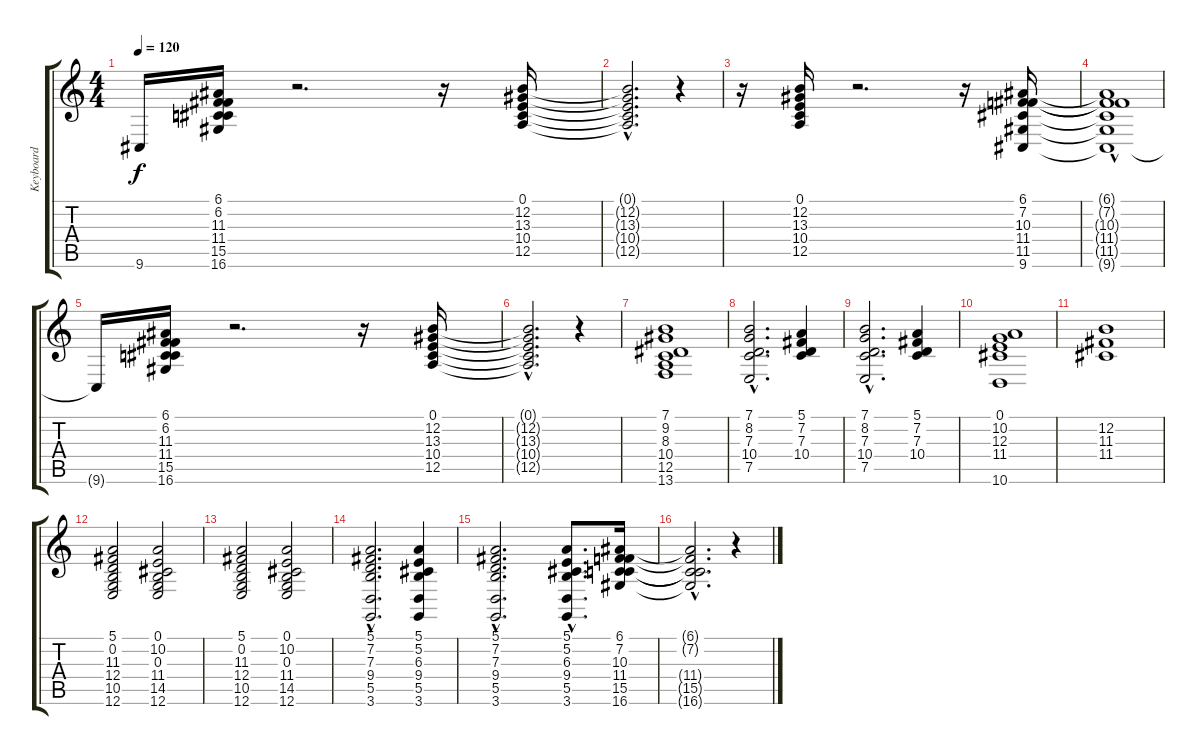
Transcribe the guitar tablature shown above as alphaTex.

\track ("Keyboard" "Keyboard") {instrument pad3polysynth}
\staff {score tabs}
\tuning (E4 B3 G3 D3 A2 E2) {hide}
\ts (4 4)
\tempo 120
\clef g2
\ks c
9.6{t}.16{dy f} (6.1 6.2 11.3 11.4 15.5 16.6).16 r.2{d} r.16 (0.1 12.2 13.3 10.4 12.5).16 |
(0.1{hac t} 12.2{hac t} 13.3{hac t} 10.4{hac t} 12.5{hac t}).2{d} r.4 |
r.16 (0.1 12.2 13.3 10.4 12.5).16 r.2{d} r.16 (6.1 7.2 10.3 11.4 11.5 9.6).16 |
(6.1{hac t} 7.2{t} 10.3{hac t} 11.4{hac t} 11.5{hac t} 9.6{t}).1 |
9.6{t}.16 (6.1 6.2 11.3 11.4 15.5 16.6).16 r.2{d} r.16 (0.1 12.2 13.3 10.4 12.5).16 |
(0.1{hac t} 12.2{hac t} 13.3{hac t} 10.4{hac t} 12.5{hac t}).2{d} r.4 |
(7.1 9.2 8.3 10.4 12.5 13.6).1 |
(7.1{hac} 8.2{hac} 7.3{hac} 10.4{hac} 7.5{hac}).2{d} (5.1 7.2 7.3 10.4).4 |
(7.1{hac} 8.2{hac} 7.3{hac} 10.4{hac} 7.5{hac}).2{d} (5.1 7.2 7.3 10.4).4 |
(0.1 10.2 12.3 11.4 10.6).1 |
(12.2 11.3 11.4).1 |
(5.1 0.2 11.3 12.4 10.5 12.6).2 (0.1 10.2 0.3 11.4 14.5 12.6).2 |
(5.1 0.2 11.3 12.4 10.5 12.6).2 (0.1 10.2 0.3 11.4 14.5 12.6).2 |
(5.1{hac} 7.2{hac} 7.3{hac} 9.4{hac} 5.5{hac} 3.6{hac}).2{d} (5.1 5.2 6.3 9.4 5.5 3.6).4 |
(5.1{hac} 7.2{hac} 7.3{hac} 9.4{hac} 5.5{hac} 3.6{hac}).2{d} (5.1 5.2 6.3{hac} 9.4 5.5 3.6).8{d} (6.1 7.2 10.3 11.4 15.5 16.6).16 |
(6.1{hac t} 7.2{hac t} 11.4{hac t} 15.5{hac t} 16.6{hac t}).2{d} r.4
